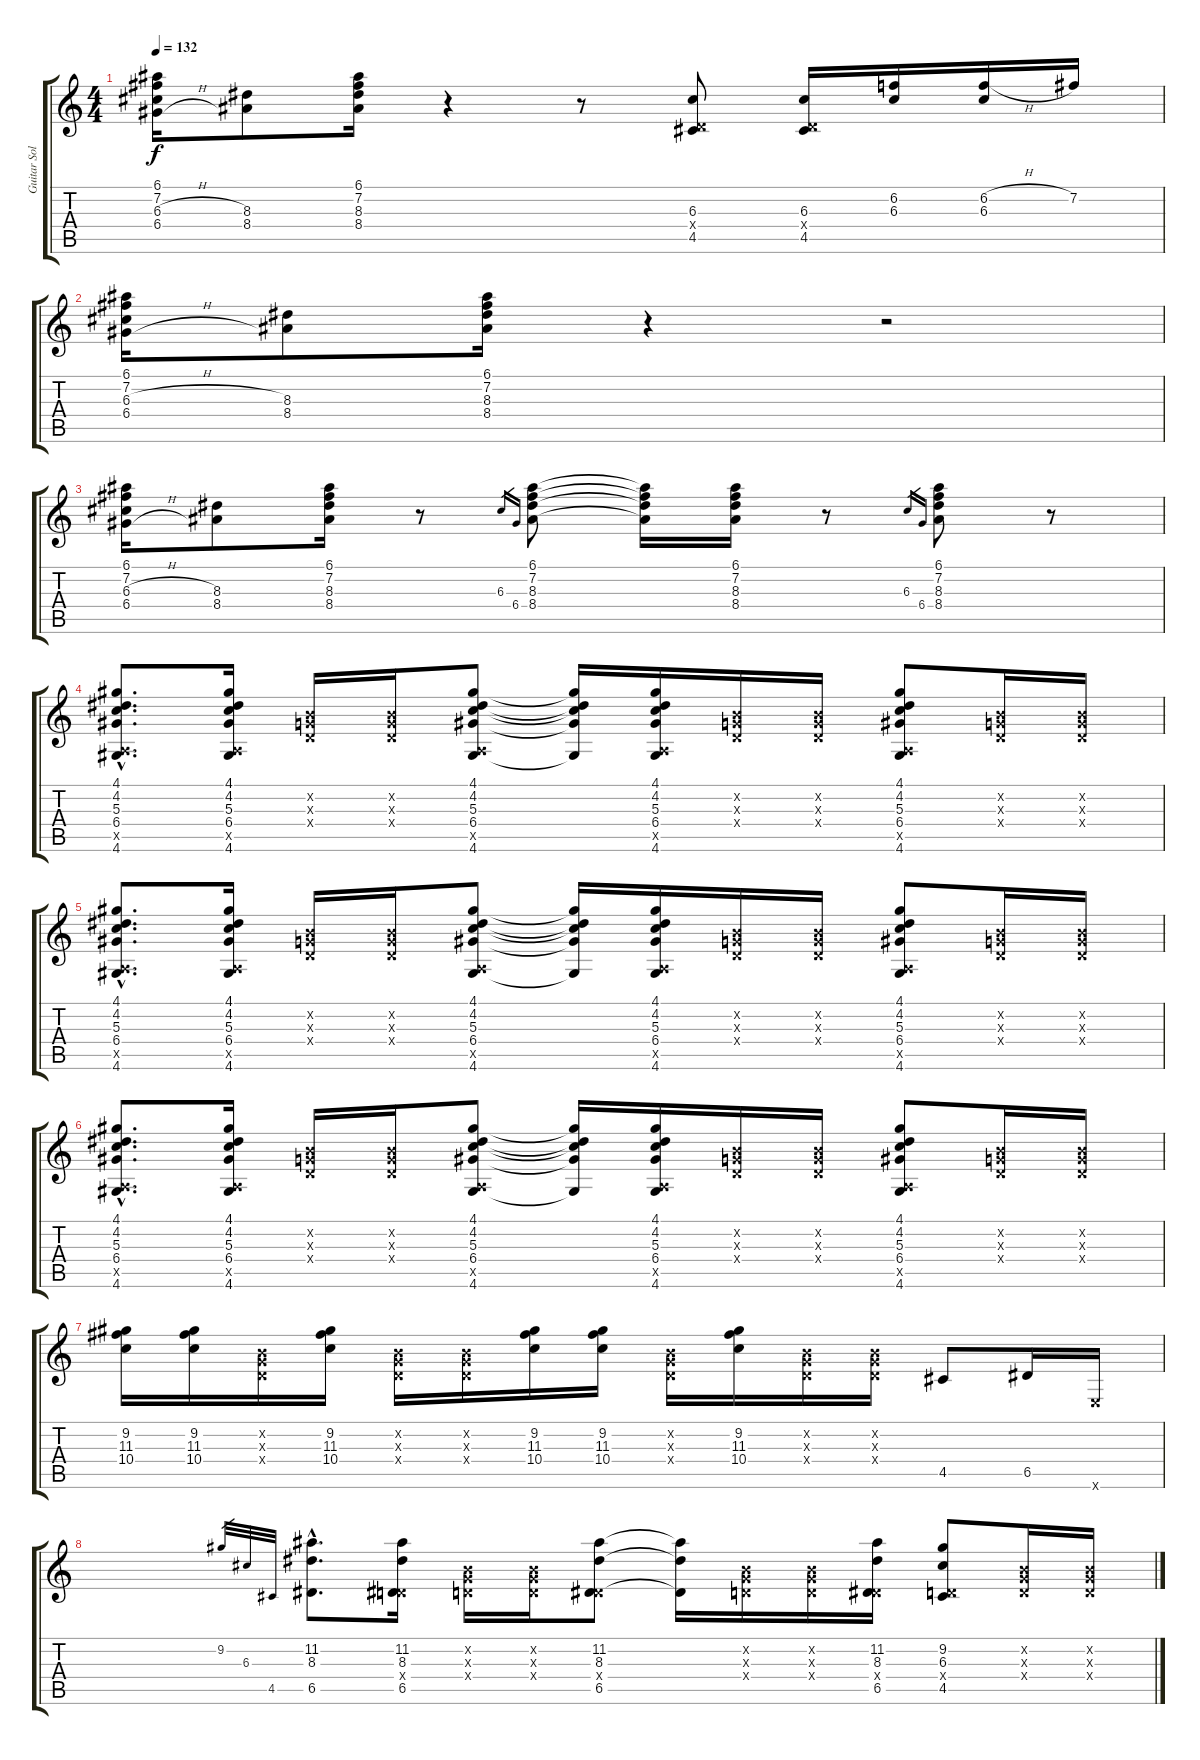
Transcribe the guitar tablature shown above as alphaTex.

\track ("Guitar Solo" "Guitar Sol") {instrument overdrivenguitar}
\staff {score tabs}
\tuning (E4 B3 G3 D3 A2 E2) {hide}
\ts (4 4)
\tempo 132
\clef g2
\ks c
(6.1 7.2 6.3{h} 6.4{h}).16{dy f} (8.3 8.4).8 (6.1 7.2 8.3 8.4).16 r.4 r.8 (6.3 0.4{x} 4.5).8 (6.3 0.4{x} 4.5).16 (6.2 6.3).16 (6.2{h} 6.3).16 7.2.16 |
(6.1 7.2 6.3{h} 6.4{h}).16 (8.3 8.4).8 (6.1 7.2 8.3 8.4).16 r.4 r.2 |
(6.1 7.2 6.3{h} 6.4{h}).16 (8.3 8.4).8 (6.1 7.2 8.3 8.4).16 r.8 6.3.16{gr} 6.4.16{gr} (6.1 7.2 8.3 8.4).8 (6.1{t} 7.2{t} 8.3{t} 8.4{t}).16 (6.1 7.2 8.3 8.4).16 r.8 6.3.16{gr} 6.4.16{gr} (6.1 7.2 8.3 8.4).8 r.8 |
(4.1{hac} 4.2{hac} 5.3{hac} 6.4{hac} 0.5{hac x} 4.6{hac}).8{d} (4.1 4.2 5.3 6.4 0.5{x} 4.6).16 (0.2{x} 0.3{x} 0.4{x}).16 (0.2{x} 0.3{x} 0.4{x}).16 (4.1 4.2 5.3 6.4 0.5{x} 4.6).8 (4.1{t} 4.2{t} 5.3{t} 6.4{t} 4.6{t}).16 (4.1 4.2 5.3 6.4 0.5{x} 4.6).16 (0.2{x} 0.3{x} 0.4{x}).16 (0.2{x} 0.3{x} 0.4{x}).16 (4.1 4.2 5.3 6.4 0.5{x} 4.6).8 (0.2{x} 0.3{x} 0.4{x}).16 (0.2{x} 0.3{x} 0.4{x}).16 |
(4.1{hac} 4.2{hac} 5.3{hac} 6.4{hac} 0.5{hac x} 4.6{hac}).8{d} (4.1 4.2 5.3 6.4 0.5{x} 4.6).16 (0.2{x} 0.3{x} 0.4{x}).16 (0.2{x} 0.3{x} 0.4{x}).16 (4.1 4.2 5.3 6.4 0.5{x} 4.6).8 (4.1{t} 4.2{t} 5.3{t} 6.4{t} 4.6{t}).16 (4.1 4.2 5.3 6.4 0.5{x} 4.6).16 (0.2{x} 0.3{x} 0.4{x}).16 (0.2{x} 0.3{x} 0.4{x}).16 (4.1 4.2 5.3 6.4 0.5{x} 4.6).8 (0.2{x} 0.3{x} 0.4{x}).16 (0.2{x} 0.3{x} 0.4{x}).16 |
(4.1{hac} 4.2{hac} 5.3{hac} 6.4{hac} 0.5{hac x} 4.6{hac}).8{d} (4.1 4.2 5.3 6.4 0.5{x} 4.6).16 (0.2{x} 0.3{x} 0.4{x}).16 (0.2{x} 0.3{x} 0.4{x}).16 (4.1 4.2 5.3 6.4 0.5{x} 4.6).8 (4.1{t} 4.2{t} 5.3{t} 6.4{t} 4.6{t}).16 (4.1 4.2 5.3 6.4 0.5{x} 4.6).16 (0.2{x} 0.3{x} 0.4{x}).16 (0.2{x} 0.3{x} 0.4{x}).16 (4.1 4.2 5.3 6.4 0.5{x} 4.6).8 (0.2{x} 0.3{x} 0.4{x}).16 (0.2{x} 0.3{x} 0.4{x}).16 |
(9.2 11.3 10.4).16 (9.2 11.3 10.4).16 (0.2{x} 0.3{x} 0.4{x}).16 (9.2 11.3 10.4).16 (0.2{x} 0.3{x} 0.4{x}).16 (0.2{x} 0.3{x} 0.4{x}).16 (9.2 11.3 10.4).16 (9.2 11.3 10.4).16 (0.2{x} 0.3{x} 0.4{x}).16 (9.2 11.3 10.4).16 (0.2{x} 0.3{x} 0.4{x}).16 (0.2{x} 0.3{x} 0.4{x}).16 4.5.8 6.5.16 0.6{x}.16 |
9.2.32{gr} 6.3.32{gr} 4.5.32{gr} (11.2{hac} 8.3{hac} 6.5{hac}).8{d} (11.2 8.3 0.4{x} 6.5).16 (0.2{x} 0.3{x} 0.4{x}).16 (0.2{x} 0.3{x} 0.4{x}).16 (11.2 8.3 0.4{x} 6.5).8 (11.2{t} 8.3{t} 6.5{t}).16 (0.2{x} 0.3{x} 0.4{x}).16 (0.2{x} 0.3{x} 0.4{x}).16 (11.2 8.3 0.4{x} 6.5).16 (9.2 6.3 0.4{x} 4.5).8 (0.2{x} 0.3{x} 0.4{x}).16 (0.2{x} 0.3{x} 0.4{x}).16
